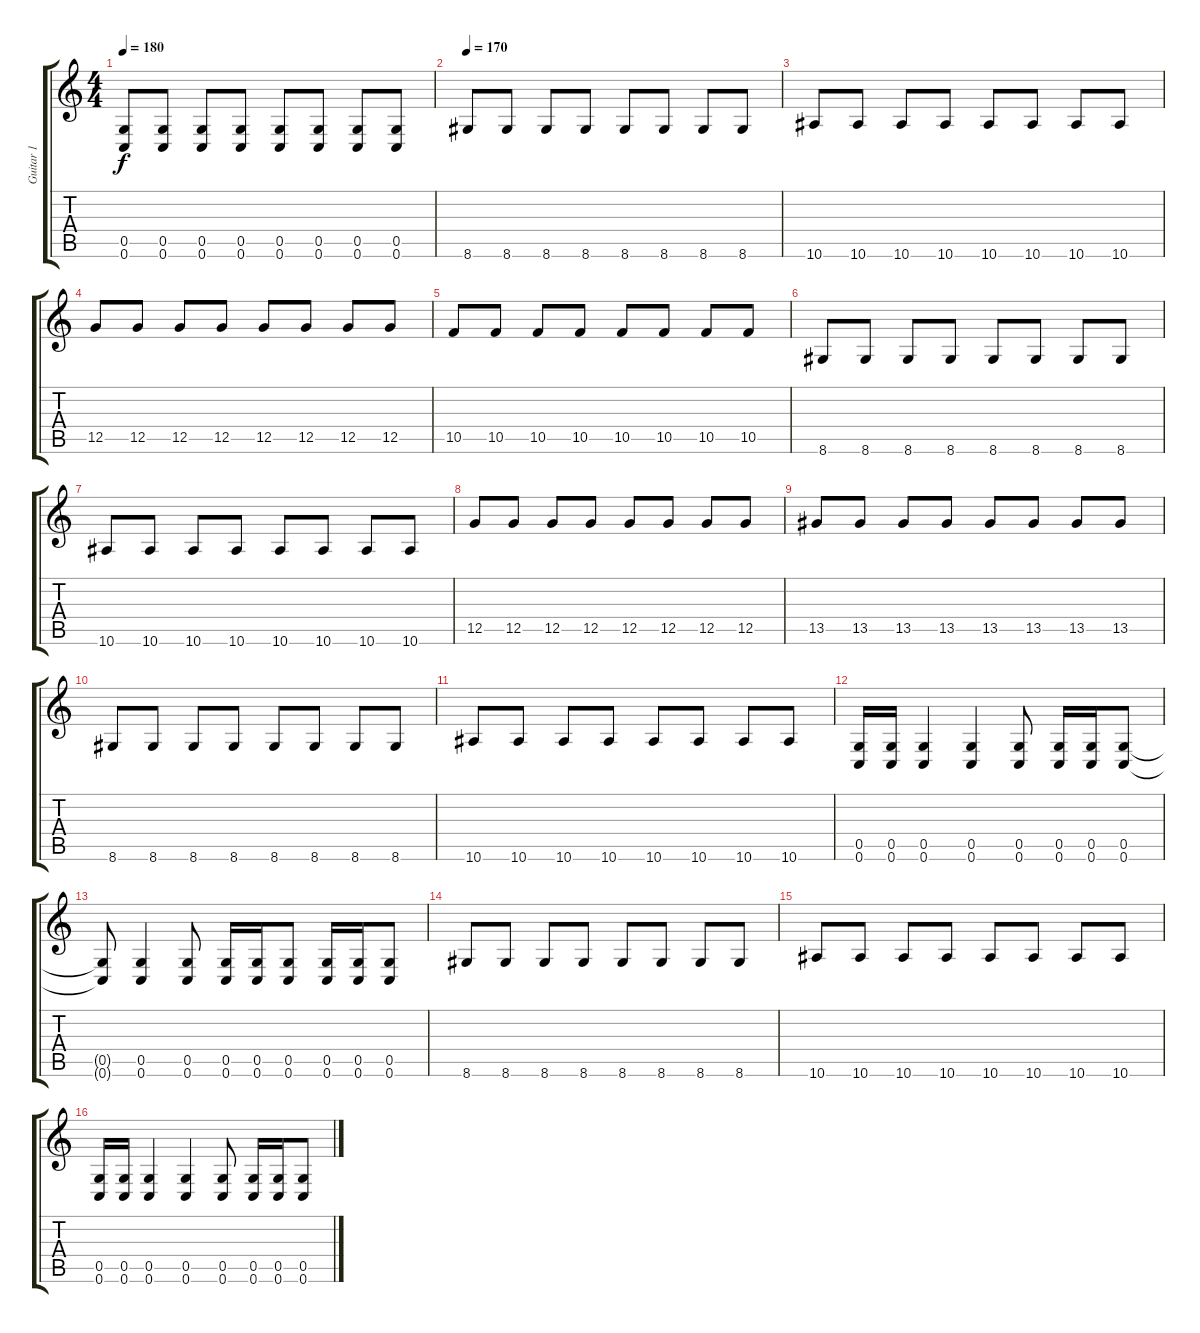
\track ("Guitar 1" "Guitar 1") {instrument distortionguitar}
\staff {score tabs}
\tuning (D4 A3 F3 C3 G2 C2) {hide}
\ts (4 4)
\tempo 180
\clef g2
\ks c
(0.5 0.6).8{dy f} (0.5 0.6).8 (0.5 0.6).8 (0.5 0.6).8 (0.5 0.6).8 (0.5 0.6).8 (0.5 0.6).8 (0.5 0.6).8 |
\tempo 170
8.6.8 8.6.8 8.6.8 8.6.8 8.6.8 8.6.8 8.6.8 8.6.8 |
10.6.8 10.6.8 10.6.8 10.6.8 10.6.8 10.6.8 10.6.8 10.6.8 |
12.5.8 12.5.8 12.5.8 12.5.8 12.5.8 12.5.8 12.5.8 12.5.8 |
10.5.8 10.5.8 10.5.8 10.5.8 10.5.8 10.5.8 10.5.8 10.5.8 |
8.6.8 8.6.8 8.6.8 8.6.8 8.6.8 8.6.8 8.6.8 8.6.8 |
10.6.8 10.6.8 10.6.8 10.6.8 10.6.8 10.6.8 10.6.8 10.6.8 |
12.5.8 12.5.8 12.5.8 12.5.8 12.5.8 12.5.8 12.5.8 12.5.8 |
13.5.8 13.5.8 13.5.8 13.5.8 13.5.8 13.5.8 13.5.8 13.5.8 |
8.6.8 8.6.8 8.6.8 8.6.8 8.6.8 8.6.8 8.6.8 8.6.8 |
10.6.8 10.6.8 10.6.8 10.6.8 10.6.8 10.6.8 10.6.8 10.6.8 |
(0.5 0.6).16 (0.5 0.6).16 (0.5 0.6).4 (0.5 0.6).4 (0.5 0.6).8 (0.5 0.6).16 (0.5 0.6).16 (0.5 0.6).8 |
(0.5{t} 0.6{t}).8 (0.5 0.6).4 (0.5 0.6).8 (0.5 0.6).16 (0.5 0.6).16 (0.5 0.6).8 (0.5 0.6).16 (0.5 0.6).16 (0.5 0.6).8 |
8.6.8 8.6.8 8.6.8 8.6.8 8.6.8 8.6.8 8.6.8 8.6.8 |
10.6.8 10.6.8 10.6.8 10.6.8 10.6.8 10.6.8 10.6.8 10.6.8 |
(0.5 0.6).16 (0.5 0.6).16 (0.5 0.6).4 (0.5 0.6).4 (0.5 0.6).8 (0.5 0.6).16 (0.5 0.6).16 (0.5 0.6).8
